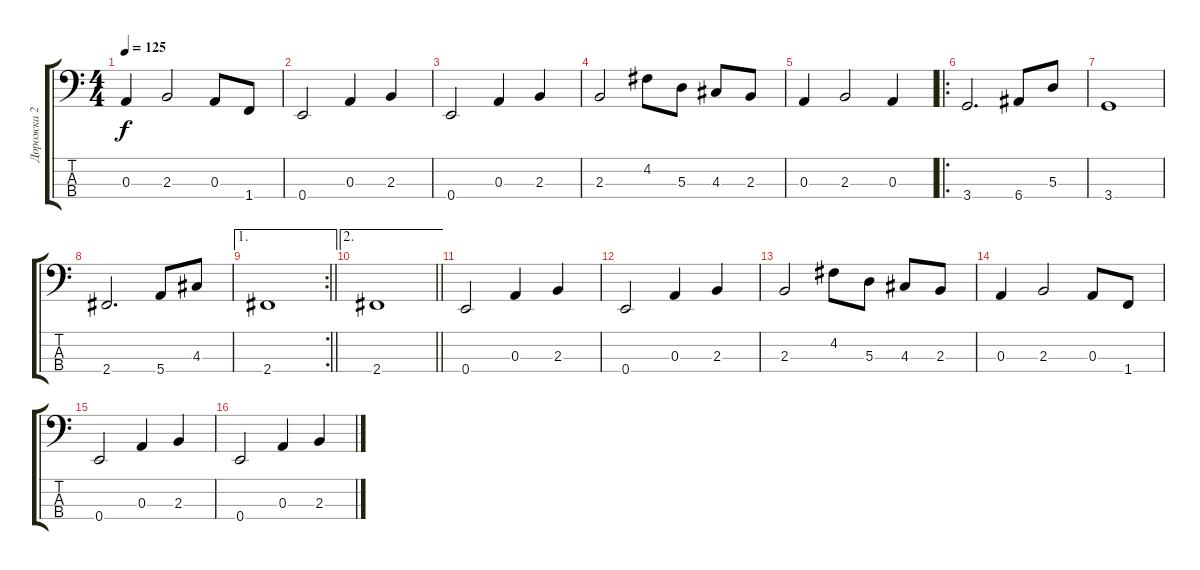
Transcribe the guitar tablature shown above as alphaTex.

\track ("Дорожка 2" "Дорожка 2") {instrument slapbass2}
\staff {score tabs}
\tuning (G2 D2 A1 E1) {hide}
\ts (4 4)
\tempo 125
\clef f4
\ks c
0.3.4{dy f} 2.3.2 0.3.8 1.4.8 |
0.4.2 0.3.4 2.3.4 |
0.4.2 0.3.4 2.3.4 |
2.3.2 4.2.8 5.3.8 4.3.8 2.3.8 |
0.3.4 2.3.2 0.3.4 |
\ro
3.4.2{d} 6.4.8 5.3.8 |
3.4.1 |
2.4.2{d} 5.4.8 4.3.8 |
\ae 1
\rc 2
\barLineRight lightlight
2.4.1 |
\ae 2
\barLineRight lightlight
2.4.1 |
0.4.2 0.3.4 2.3.4 |
0.4.2 0.3.4 2.3.4 |
2.3.2 4.2.8 5.3.8 4.3.8 2.3.8 |
0.3.4 2.3.2 0.3.8 1.4.8 |
0.4.2 0.3.4 2.3.4 |
0.4.2 0.3.4 2.3.4
